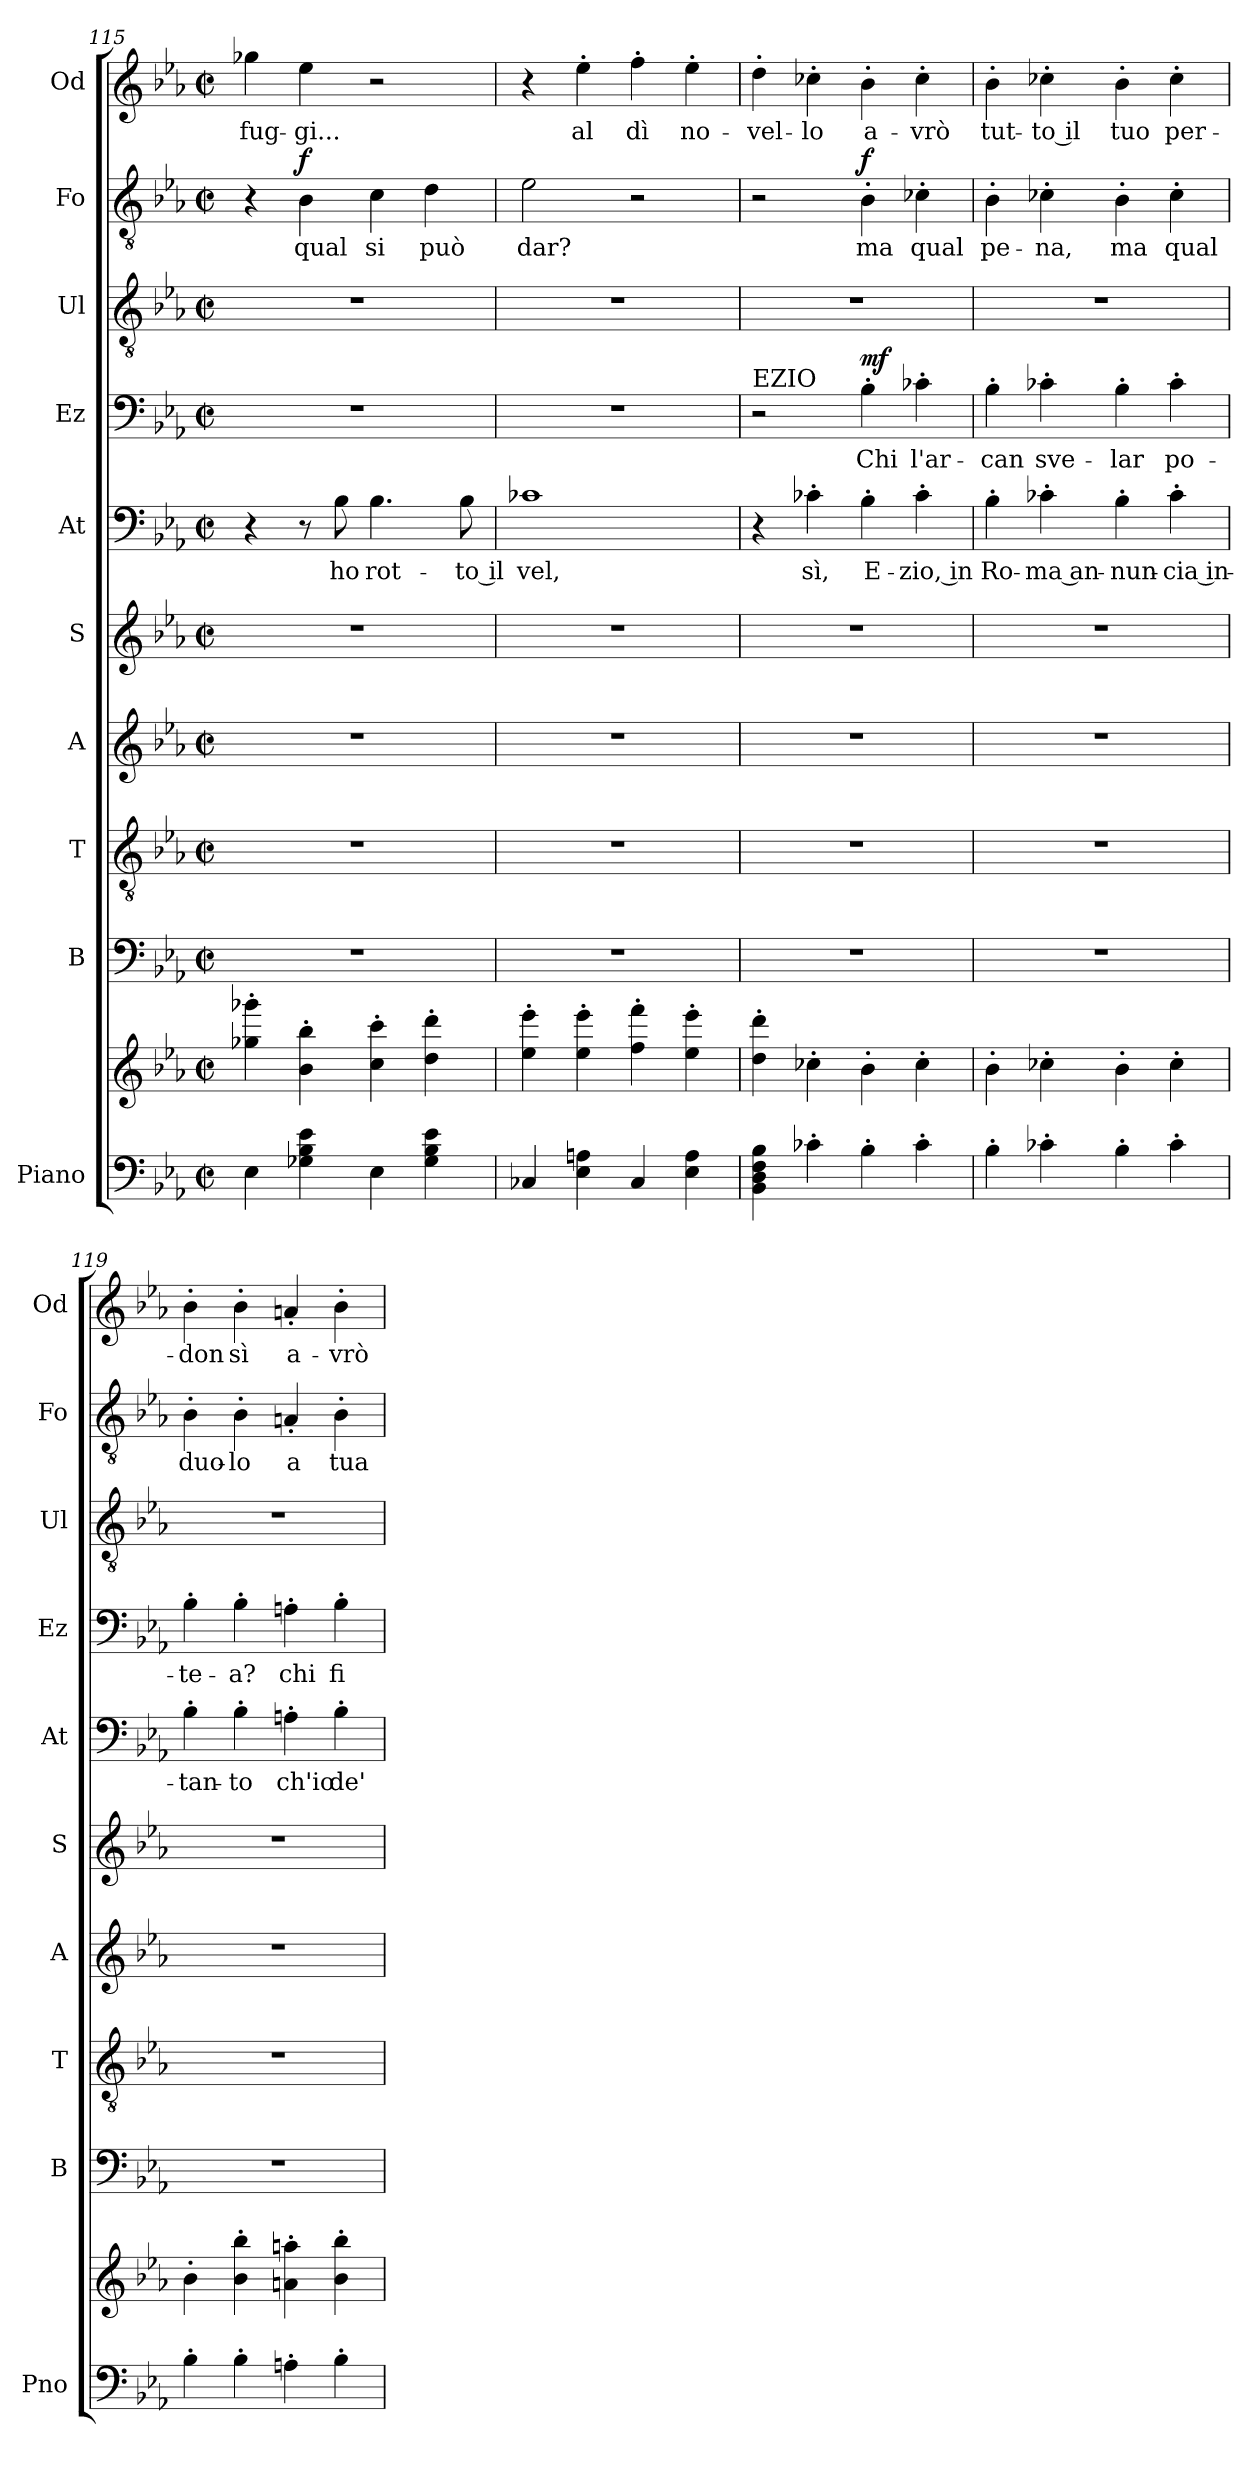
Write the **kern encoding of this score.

**kern	**kern	**kern	**kern	**kern	**kern	**kern	**text	**kern	**text	**dynam	**kern	**kern	**text	**dynam	**kern	**text
*part10	*part10	*part9	*part8	*part7	*part6	*part5	*part5	*part4	*part4	*part4	*part3	*part2	*part2	*part2	*part1	*part1
*staff11	*staff10	*staff9	*staff8	*staff7	*staff6	*staff5	*staff5	*staff4	*staff4	*staff4	*staff3	*staff2	*staff2	*staff2	*staff1	*staff1
*I"Piano	*	*I"B	*I"T	*I"A	*I"S	*I"At	*	*I"Ez	*	*	*I"Ul	*I"Fo	*	*	*I"Od	*
*I'Pno	*	*I'B	*I'T	*I'A	*I'S	*I'At	*	*I'Ez	*	*	*I'Ul	*I'Fo	*	*	*I'Od	*
!!LO:PB:g=z
*clefF4	*clefG2	*clefF4	*clefGv2	*clefG2	*clefG2	*clefF4	*	*clefF4	*	*	*clefGv2	*clefGv2	*	*	*clefG2	*
*k[b-e-a-]	*k[b-e-a-]	*k[b-e-a-]	*k[b-e-a-]	*k[b-e-a-]	*k[b-e-a-]	*k[b-e-a-]	*	*k[b-e-a-]	*	*	*k[b-e-a-]	*k[b-e-a-]	*	*	*k[b-e-a-]	*
*M2/2	*M2/2	*M2/2	*M2/2	*M2/2	*M2/2	*M2/2	*	*M2/2	*	*	*M2/2	*M2/2	*	*	*M2/2	*
*met(c|)	*met(c|)	*met(c|)	*met(c|)	*met(c|)	*met(c|)	*met(c|)	*	*met(c|)	*	*	*met(c|)	*met(c|)	*	*	*met(c|)	*
=115	=115	=115	=115	=115	=115	=115	=115	=115	=115	=115	=115	=115	=115	=115	=115	=115
!	!	!	!	!	!	!	!	!	!	!	!	!	!	!	!	!LO:LY:b
4E-\	4gg-X\' 4ggg-X\'	1r	1r	1r	1r	4r	.	1r	.	.	1r	4r	.	.	4gg-X\	fug-
!	!	!	!	!	!	!	!	!	!	!	!	!	!LO:LY:b	!LO:DY:a	!	!LO:LY:b
4G-X\ 4B-\ 4e-\	4b-\' 4bb-\'	.	.	.	.	8r	.	.	.	.	.	4B-\	qual	f	4ee-\	-gi...
!	!	!	!	!	!	!	!LO:LY:b	!	!	!	!	!	!	!	!	!
.	.	.	.	.	.	8B-\	ho	.	.	.	.	.	.	.	.	.
!	!	!	!	!	!	!	!LO:LY:b	!	!	!	!	!	!LO:LY:b	!	!	!
4E-\	4cc\' 4ccc\'	.	.	.	.	4.B-\	rot-	.	.	.	.	4c\	si	.	2r	.
!	!	!	!	!	!	!	!	!	!	!	!	!	!LO:LY:b	!	!	!
4G-\ 4B-\ 4e-\	4dd\' 4ddd\'	.	.	.	.	.	.	.	.	.	.	4d\	può	.	.	.
!	!	!	!	!	!	!	!LO:LY:b	!	!	!	!	!	!	!	!	!
.	.	.	.	.	.	8B-\	-to il	.	.	.	.	.	.	.	.	.
=116	=116	=116	=116	=116	=116	=116	=116	=116	=116	=116	=116	=116	=116	=116	=116	=116
!	!	!	!	!	!	!	!LO:LY:b	!	!	!	!	!	!LO:LY:b	!	!	!
4C-X/	4ee-\' 4eee-\'	1r	1r	1r	1r	1c-X	vel,	1r	.	.	1r	2e-\	dar?	.	4r	.
!	!	!	!	!	!	!	!	!	!	!	!	!	!	!	!	!LO:LY:b
4E-\ 4An\	4ee-\' 4eee-\'	.	.	.	.	.	.	.	.	.	.	.	.	.	4ee-'\	al
!	!	!	!	!	!	!	!	!	!	!	!	!	!	!	!	!LO:LY:b
4C-/	4ff\' 4fff\'	.	.	.	.	.	.	.	.	.	.	2r	.	.	4ff'\	dì
!	!	!	!	!	!	!	!	!	!	!	!	!	!	!	!	!LO:LY:b
4E-\ 4A\	4ee-\' 4eee-\'	.	.	.	.	.	.	.	.	.	.	.	.	.	4ee-'\	no-
=117	=117	=117	=117	=117	=117	=117	=117	=117	=117	=117	=117	=117	=117	=117	=117	=117
!	!	!	!	!	!	!	!	!LO:TX:a:t=EZIO	!	!	!	!	!	!	!	!
!	!	!	!	!	!	!	!	!	!	!	!	!	!	!	!	!LO:LY:b
4BB-\ 4D\ 4F\ 4B-\	4dd\' 4ddd\'	1r	1r	1r	1r	4r	.	2r	.	.	1r	2r	.	.	4dd'\	-vel-
!	!	!	!	!	!	!	!LO:LY:b	!	!	!	!	!	!	!	!	!LO:LY:b
4c-X'\	4cc-X'\	.	.	.	.	4c-X'\	sì,	.	.	.	.	.	.	.	4cc-X'\	-lo
!	!	!	!	!	!	!	!LO:LY:b	!	!LO:LY:b	!LO:DY:a	!	!	!LO:LY:b	!LO:DY:a	!	!LO:LY:b
4B-'\	4b-'\	.	.	.	.	4B-'\	E-	4B-'\	Chi	mf	.	4B-'\	ma	f	4b-'\	a-
!	!	!	!	!	!	!	!LO:LY:b	!	!LO:LY:b	!	!	!	!LO:LY:b	!	!	!LO:LY:b
4c-'\	4cc-'\	.	.	.	.	4c-'\	-zio, in	4c-X'\	l'ar-	.	.	4c-X'\	qual	.	4cc-'\	-vrò
=118	=118	=118	=118	=118	=118	=118	=118	=118	=118	=118	=118	=118	=118	=118	=118	=118
!	!	!	!	!	!	!	!LO:LY:b	!	!LO:LY:b	!	!	!	!LO:LY:b	!	!	!LO:LY:b
4B-'\	4b-'\	1r	1r	1r	1r	4B-'\	Ro-	4B-'\	-can	.	1r	4B-'\	pe-	.	4b-'\	tut-
!	!	!	!	!	!	!	!LO:LY:b	!	!LO:LY:b	!	!	!	!LO:LY:b	!	!	!LO:LY:b
4c-X'\	4cc-X'\	.	.	.	.	4c-X'\	-ma an-	4c-X'\	sve-	.	.	4c-X'\	-na,	.	4cc-X'\	-to il
!	!	!	!	!	!	!	!LO:LY:b	!	!LO:LY:b	!	!	!	!LO:LY:b	!	!	!LO:LY:b
4B-'\	4b-'\	.	.	.	.	4B-'\	-nun-	4B-'\	-lar	.	.	4B-'\	ma	.	4b-'\	tuo
!	!	!	!	!	!	!	!LO:LY:b	!	!LO:LY:b	!	!	!	!LO:LY:b	!	!	!LO:LY:b
4c-'\	4cc-'\	.	.	.	.	4c-'\	-cia in-	4c-'\	po-	.	.	4c-'\	qual	.	4cc-'\	per-
=119	=119	=119	=119	=119	=119	=119	=119	=119	=119	=119	=119	=119	=119	=119	=119	=119
!	!	!	!	!	!	!	!LO:LY:b	!	!LO:LY:b	!	!	!	!LO:LY:b	!	!	!LO:LY:b
4B-'\	4b-'\	1r	1r	1r	1r	4B-'\	-tan-	4B-'\	-te-	.	1r	4B-'\	duo-	.	4b-'\	-don
!	!	!	!	!	!	!	!LO:LY:b	!	!LO:LY:b	!	!	!	!LO:LY:b	!	!	!LO:LY:b
4B-'\	4b-\' 4bb-\'	.	.	.	.	4B-'\	-to	4B-'\	-a?	.	.	4B-'\	-lo	.	4b-'\	sì
!	!	!	!	!	!	!	!LO:LY:b	!	!LO:LY:b	!	!	!	!LO:LY:b	!	!	!LO:LY:b
4An'\	4an\' 4aan\'	.	.	.	.	4An'\	ch'io	4An'\	chi	.	.	4An'/	a	.	4an'/	a-
!	!	!	!	!	!	!	!LO:LY:b	!	!LO:LY:b	!	!	!	!LO:LY:b	!	!	!LO:LY:b
4B-'\	4b-\' 4bb-\'	.	.	.	.	4B-'\	de'	4B-'\	fi-	.	.	4B-'\	tua	.	4b-'\	-vrò
=	=	=	=	=	=	=	=	=	=	=	=	=	=	=	=	=
*-	*-	*-	*-	*-	*-	*-	*-	*-	*-	*-	*-	*-	*-	*-	*-	*-
